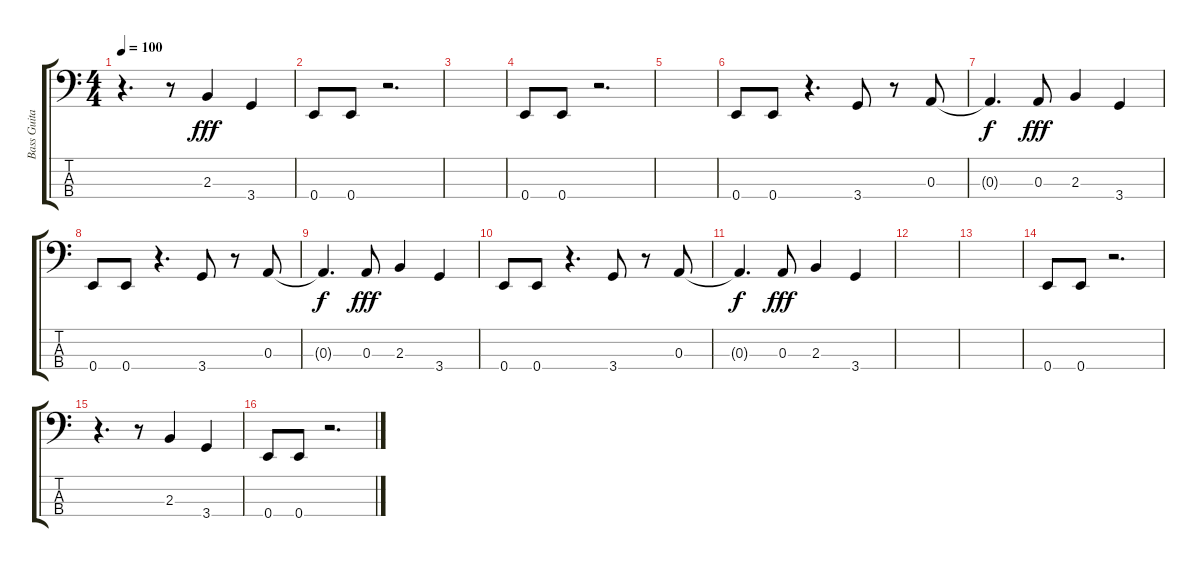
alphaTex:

\track ("Bass Guitar" "Bass Guita") {instrument electricbasspick}
\staff {score tabs}
\tuning (G2 D2 A1 E1) {hide}
\ts (4 4)
\tempo 100
\clef f4
\ks c
r.4{d dy fff} r.8 2.3.4 3.4.4 |
0.4.8 0.4.8 r.2{d} |
|
0.4.8 0.4.8 r.2{d} |
|
0.4.8 0.4.8 r.4{d} 3.4.8 r.8 0.3.8 |
0.3{t}.4{d dy f} 0.3.8{dy fff} 2.3.4 3.4.4 |
0.4.8 0.4.8 r.4{d} 3.4.8 r.8 0.3.8 |
0.3{t}.4{d dy f} 0.3.8{dy fff} 2.3.4 3.4.4 |
0.4.8 0.4.8 r.4{d} 3.4.8 r.8 0.3.8 |
0.3{t}.4{d dy f} 0.3.8{dy fff} 2.3.4 3.4.4 |
|
|
0.4.8 0.4.8 r.2{d} |
r.4{d} r.8 2.3.4 3.4.4 |
0.4.8 0.4.8 r.2{d}
